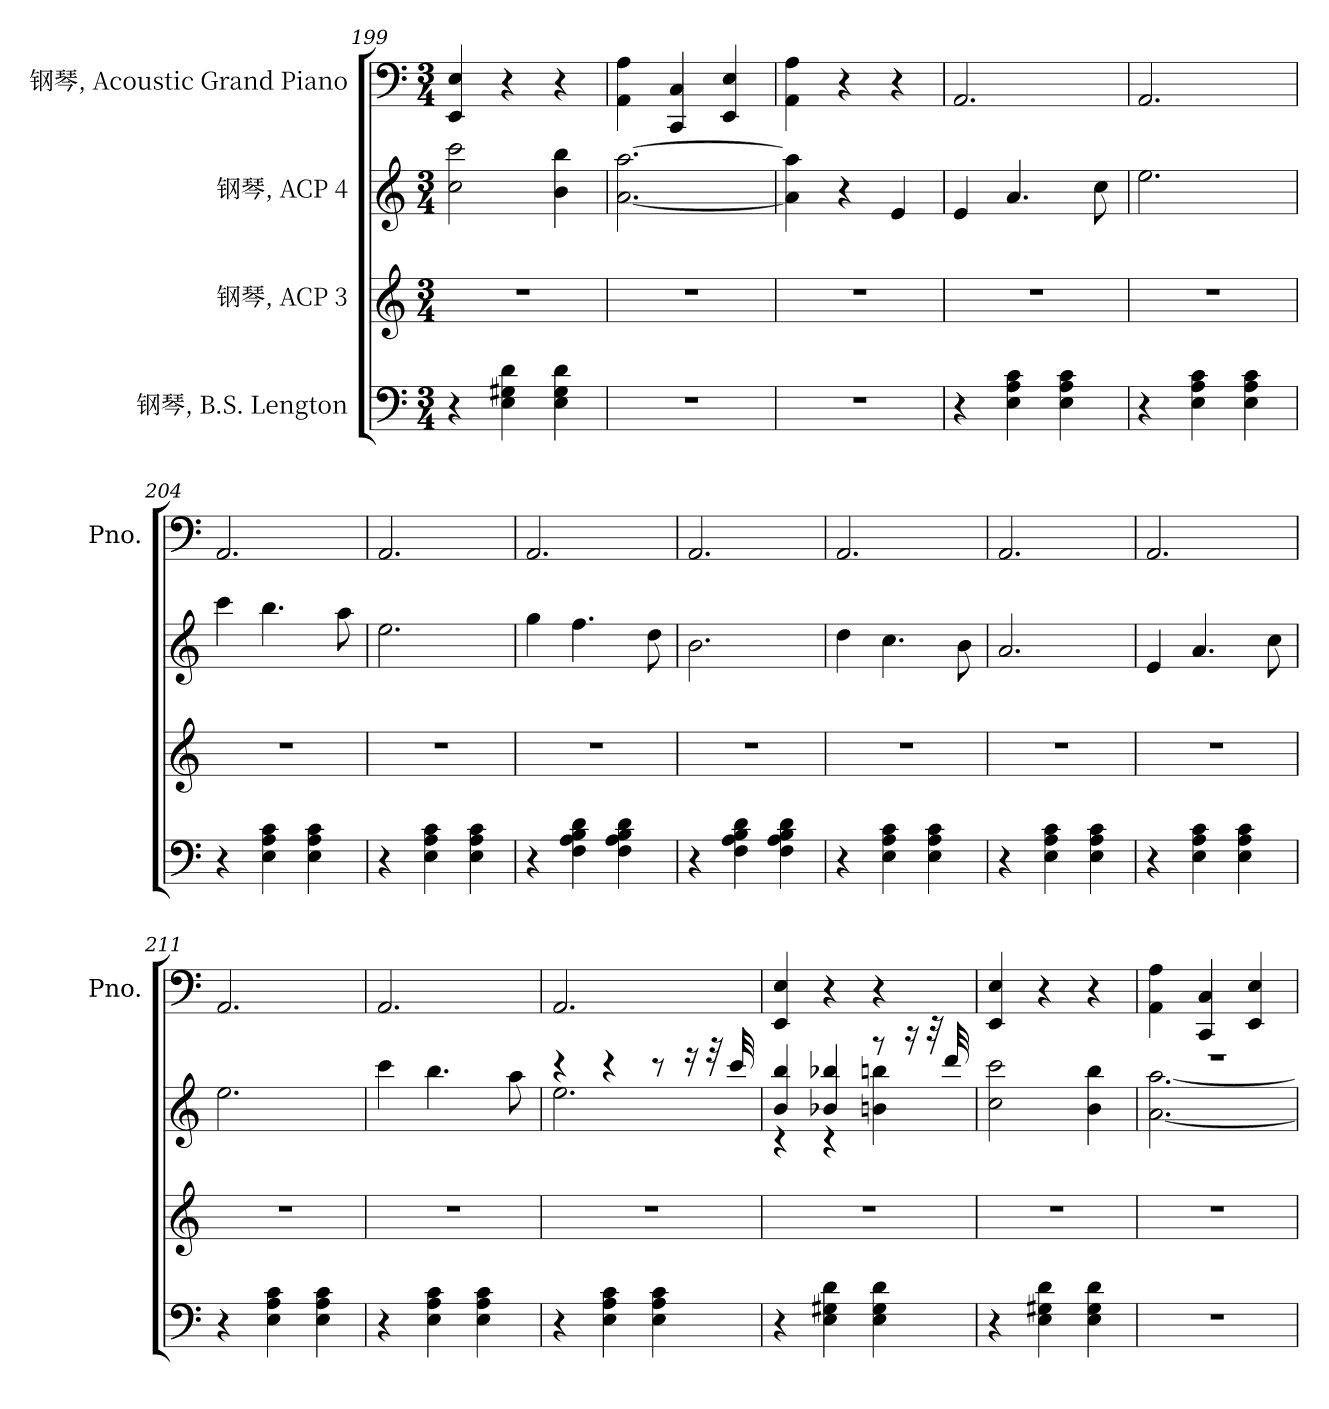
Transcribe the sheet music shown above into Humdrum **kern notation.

**kern	**kern	**kern	**kern
*part4	*part3	*part2	*part1
*staff4	*staff3	*staff2	*staff1
*I"钢琴, B.S. Lengton	*I"钢琴, ACP 3	*I"钢琴, ACP 4	*I"钢琴, Acoustic Grand Piano
*	*	*	*I'Pno.
*clefF4	*clefG2	*clefG2	*clefF4
*k[]	*k[]	*k[]	*k[]
*M3/4	*M3/4	*M3/4	*M3/4
=199	=199	=199	=199
4r	2.r	2cc\ 2ccc\	4EE/ 4E/
4E\ 4G#X\ 4d\	.	.	4r
4E\ 4G#\ 4d\	.	4b\ 4bb\	4r
=200	=200	=200	=200
2.r	2.r	[2.a\ [2.aa\	4AA\ 4A\
.	.	.	4CC/ 4C/
.	.	.	4EE/ 4E/
=201	=201	=201	=201
2.r	2.r	4a\] 4aa\]	4AA\ 4A\
.	.	4r	4r
.	.	4e/	4r
=202	=202	=202	=202
4r	2.r	4e/	2.AA/
4E\ 4A\ 4c\	.	4.a/	.
4E\ 4A\ 4c\	.	.	.
.	.	8cc\	.
=203	=203	=203	=203
4r	2.r	2.ee\	2.AA/
4E\ 4A\ 4c\	.	.	.
4E\ 4A\ 4c\	.	.	.
!!LO:LB:g=z
=204	=204	=204	=204
4r	2.r	4ccc\	2.AA/
4E\ 4A\ 4c\	.	4.bb\	.
4E\ 4A\ 4c\	.	.	.
.	.	8aa\	.
=205	=205	=205	=205
4r	2.r	2.ee\	2.AA/
4E\ 4A\ 4c\	.	.	.
4E\ 4A\ 4c\	.	.	.
=206	=206	=206	=206
4r	2.r	4gg\	2.AA/
4F\ 4A\ 4B\ 4d\	.	4.ff\	.
4F\ 4A\ 4B\ 4d\	.	.	.
.	.	8dd\	.
=207	=207	=207	=207
4r	2.r	2.b\	2.AA/
4F\ 4A\ 4B\ 4d\	.	.	.
4F\ 4A\ 4B\ 4d\	.	.	.
=208	=208	=208	=208
4r	2.r	4dd\	2.AA/
4E\ 4A\ 4c\	.	4.cc\	.
4E\ 4A\ 4c\	.	.	.
.	.	8b\	.
=209	=209	=209	=209
4r	2.r	2.a/	2.AA/
4E\ 4A\ 4c\	.	.	.
4E\ 4A\ 4c\	.	.	.
=210	=210	=210	=210
4r	2.r	4e/	2.AA/
4E\ 4A\ 4c\	.	4.a/	.
4E\ 4A\ 4c\	.	.	.
.	.	8cc\	.
=211	=211	=211	=211
4r	2.r	2.ee\	2.AA/
4E\ 4A\ 4c\	.	.	.
4E\ 4A\ 4c\	.	.	.
=212	=212	=212	=212
4r	2.r	4ccc\	2.AA/
4E\ 4A\ 4c\	.	4.bb\	.
4E\ 4A\ 4c\	.	.	.
.	.	8aa\	.
!!LO:PB:g=z
=213	=213	=213	=213
*	*	*^	*
4r	2.r	4r	2.ee\	2.AA/
4E\ 4A\ 4c\	.	4r	.	.
4E\ 4A\ 4c\	.	8r	.	.
.	.	16r	.	.
.	.	32r	.	.
.	.	32ccc/	.	.
=214	=214	=214	=214	=214
4r	2.r	4b/ 4bb/	4r	4EE/ 4E/
4E\ 4G#X\ 4d\	.	4b-X/ 4bb-X/	4r	4r
4E\ 4G#\ 4d\	.	8r	4bn\ 4bbn\	4r
.	.	16r	.	.
.	.	32r	.	.
.	.	32ddd/	.	.
*	*	*v	*v	*
=215	=215	=215	=215
4r	2.r	2cc\ 2ccc\	4EE/ 4E/
4E\ 4G#X\ 4d\	.	.	4r
4E\ 4G#\ 4d\	.	4b\ 4bb\	4r
=216	=216	=216	=216
*	*	*^	*
2.r	2.r	2.r	[2.a\ [2.aa\	4AA\ 4A\
.	.	.	.	4CC/ 4C/
.	.	.	.	4EE/ 4E/
*	*	*v	*v	*
=	=	=	=
*-	*-	*-	*-
